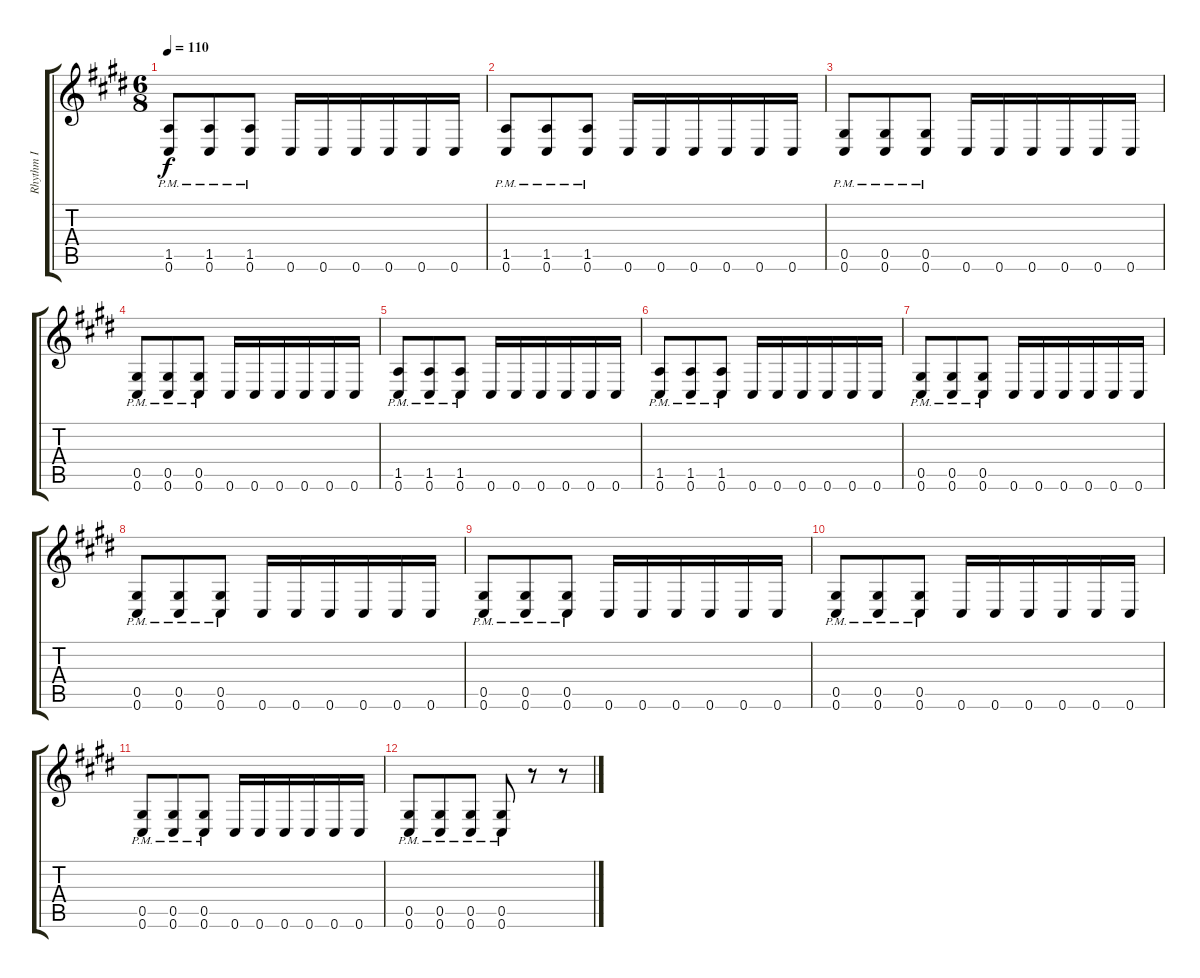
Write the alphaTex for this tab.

\track ("Rhythm I" "Rhythm I") {instrument distortionguitar}
\staff {score tabs}
\tuning (Eb4 Bb3 Gb3 Db3 Ab2 Db2) {hide}
\ts (6 8)
\tempo 110
\clef g2
\ks c#minor
(1.5{pm} 0.6{pm}).8{dy f} (1.5{pm} 0.6{pm}).8 (1.5{pm} 0.6{pm}).8 0.6.16 0.6.16 0.6.16 0.6.16 0.6.16 0.6.16 |
(1.5{pm} 0.6{pm}).8 (1.5{pm} 0.6{pm}).8 (1.5{pm} 0.6{pm}).8 0.6.16 0.6.16 0.6.16 0.6.16 0.6.16 0.6.16 |
(0.5{pm} 0.6{pm}).8 (0.5{pm} 0.6{pm}).8 (0.5{pm} 0.6{pm}).8 0.6.16 0.6.16 0.6.16 0.6.16 0.6.16 0.6.16 |
(0.5{pm} 0.6{pm}).8 (0.5{pm} 0.6{pm}).8 (0.5{pm} 0.6{pm}).8 0.6.16 0.6.16 0.6.16 0.6.16 0.6.16 0.6.16 |
(1.5{pm} 0.6{pm}).8 (1.5{pm} 0.6{pm}).8 (1.5{pm} 0.6{pm}).8 0.6.16 0.6.16 0.6.16 0.6.16 0.6.16 0.6.16 |
(1.5{pm} 0.6{pm}).8 (1.5{pm} 0.6{pm}).8 (1.5{pm} 0.6{pm}).8 0.6.16 0.6.16 0.6.16 0.6.16 0.6.16 0.6.16 |
(0.5{pm} 0.6{pm}).8 (0.5{pm} 0.6{pm}).8 (0.5{pm} 0.6{pm}).8 0.6.16 0.6.16 0.6.16 0.6.16 0.6.16 0.6.16 |
(0.5{pm} 0.6{pm}).8 (0.5{pm} 0.6{pm}).8 (0.5{pm} 0.6{pm}).8 0.6.16 0.6.16 0.6.16 0.6.16 0.6.16 0.6.16 |
(0.5{pm} 0.6{pm}).8 (0.5{pm} 0.6{pm}).8 (0.5{pm} 0.6{pm}).8 0.6.16 0.6.16 0.6.16 0.6.16 0.6.16 0.6.16 |
(0.5{pm} 0.6{pm}).8 (0.5{pm} 0.6{pm}).8 (0.5{pm} 0.6{pm}).8 0.6.16 0.6.16 0.6.16 0.6.16 0.6.16 0.6.16 |
(0.5{pm} 0.6{pm}).8 (0.5{pm} 0.6{pm}).8 (0.5{pm} 0.6{pm}).8 0.6.16 0.6.16 0.6.16 0.6.16 0.6.16 0.6.16 |
(0.5{pm} 0.6{pm}).8 (0.5{pm} 0.6{pm}).8 (0.5{pm} 0.6{pm}).8 (0.5{pm} 0.6{pm}).8 r.8 r.8
